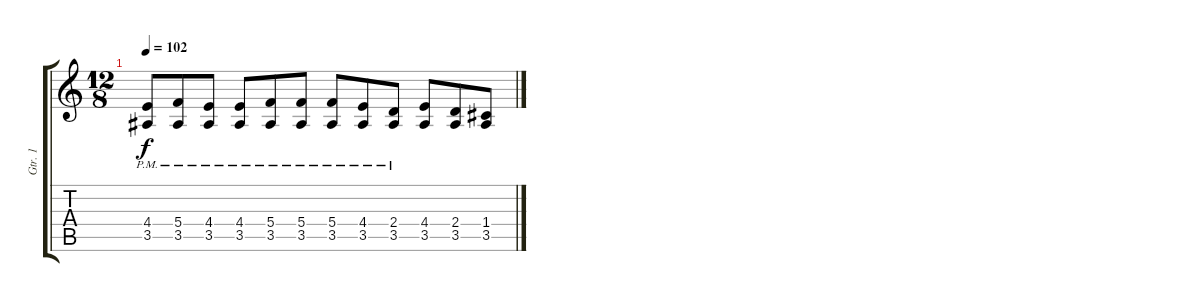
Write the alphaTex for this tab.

\track ("Gtr. 1" "Gtr. 1") {instrument distortionguitar}
\staff {score tabs}
\tuning (D4 A3 F3 C3 G2 C2) {hide}
\ts (12 8)
\tempo 102
\clef g2
\ks c
(4.4{pm} 3.5{pm}).8{dy f} (5.4{pm} 3.5{pm}).8 (4.4{pm} 3.5{pm}).8 (4.4{pm} 3.5{pm}).8 (5.4{pm} 3.5{pm}).8 (5.4{pm} 3.5{pm}).8 (5.4{pm} 3.5{pm}).8 (4.4{pm} 3.5{pm}).8 (2.4{pm} 3.5{pm}).8 (4.4 3.5).8 (2.4 3.5).8 (1.4 3.5).8
